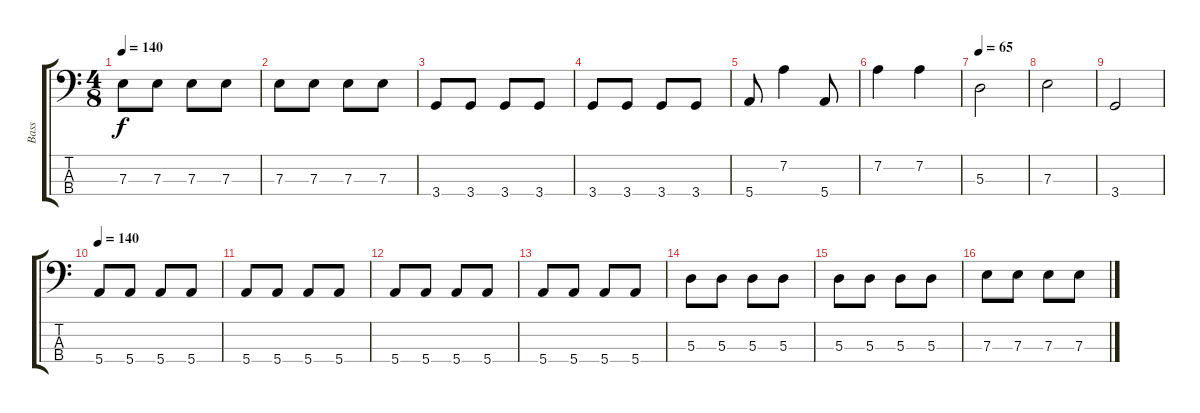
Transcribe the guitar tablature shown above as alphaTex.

\track ("Bass" "Bass") {instrument electricbasspick}
\staff {score tabs}
\tuning (G2 D2 A1 E1) {hide}
\ts (4 8)
\tempo 140
\clef f4
\ks c
7.3.8{dy f} 7.3.8 7.3.8 7.3.8 |
7.3.8 7.3.8 7.3.8 7.3.8 |
3.4.8 3.4.8 3.4.8 3.4.8 |
3.4.8 3.4.8 3.4.8 3.4.8 |
5.4.8 7.2.4 5.4.8 |
7.2.4 7.2.4 |
\tempo 65
5.3.2 |
7.3.2 |
3.4.2 |
\tempo 140
5.4.8 5.4.8 5.4.8 5.4.8 |
5.4.8 5.4.8 5.4.8 5.4.8 |
5.4.8 5.4.8 5.4.8 5.4.8 |
5.4.8 5.4.8 5.4.8 5.4.8 |
5.3.8 5.3.8 5.3.8 5.3.8 |
5.3.8 5.3.8 5.3.8 5.3.8 |
7.3.8 7.3.8 7.3.8 7.3.8
